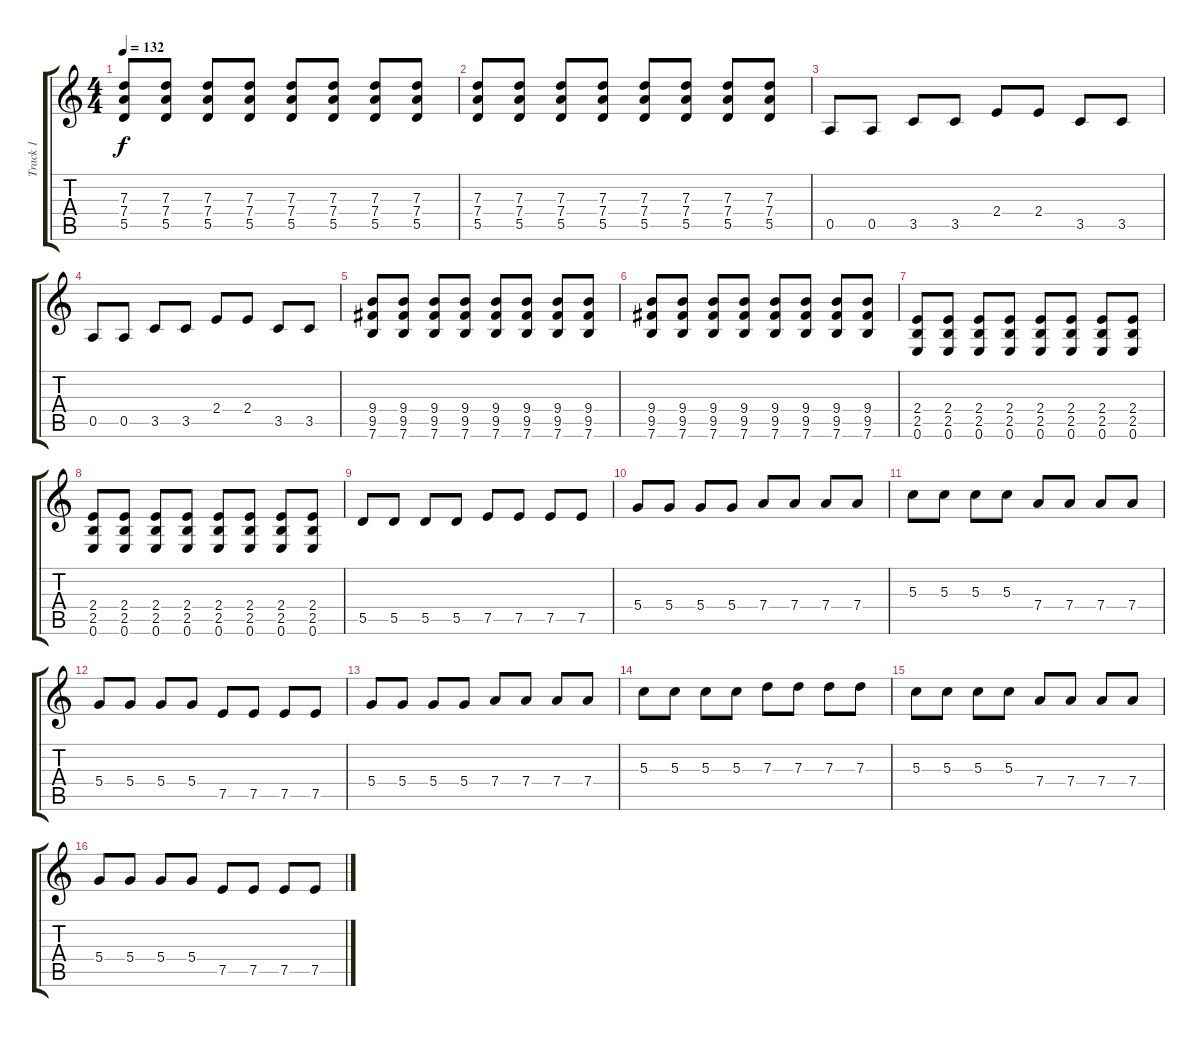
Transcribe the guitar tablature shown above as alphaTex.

\track ("Track 1" "Track 1") {instrument electricguitarclean}
\staff {score tabs}
\tuning (E4 B3 G3 D3 A2 E2) {hide}
\ts (4 4)
\tempo 132
\clef g2
\ks c
(7.3 7.4 5.5).8{dy f} (7.3 7.4 5.5).8 (7.3 7.4 5.5).8 (7.3 7.4 5.5).8 (7.3 7.4 5.5).8 (7.3 7.4 5.5).8 (7.3 7.4 5.5).8 (7.3 7.4 5.5).8 |
(7.3 7.4 5.5).8 (7.3 7.4 5.5).8 (7.3 7.4 5.5).8 (7.3 7.4 5.5).8 (7.3 7.4 5.5).8 (7.3 7.4 5.5).8 (7.3 7.4 5.5).8 (7.3 7.4 5.5).8 |
0.5.8 0.5.8 3.5.8 3.5.8 2.4.8 2.4.8 3.5.8 3.5.8 |
0.5.8 0.5.8 3.5.8 3.5.8 2.4.8 2.4.8 3.5.8 3.5.8 |
(9.4 9.5 7.6).8 (9.4 9.5 7.6).8 (9.4 9.5 7.6).8 (9.4 9.5 7.6).8 (9.4 9.5 7.6).8 (9.4 9.5 7.6).8 (9.4 9.5 7.6).8 (9.4 9.5 7.6).8 |
(9.4 9.5 7.6).8 (9.4 9.5 7.6).8 (9.4 9.5 7.6).8 (9.4 9.5 7.6).8 (9.4 9.5 7.6).8 (9.4 9.5 7.6).8 (9.4 9.5 7.6).8 (9.4 9.5 7.6).8 |
(2.4 2.5 0.6).8 (2.4 2.5 0.6).8 (2.4 2.5 0.6).8 (2.4 2.5 0.6).8 (2.4 2.5 0.6).8 (2.4 2.5 0.6).8 (2.4 2.5 0.6).8 (2.4 2.5 0.6).8 |
(2.4 2.5 0.6).8 (2.4 2.5 0.6).8 (2.4 2.5 0.6).8 (2.4 2.5 0.6).8 (2.4 2.5 0.6).8 (2.4 2.5 0.6).8 (2.4 2.5 0.6).8 (2.4 2.5 0.6).8 |
5.5.8{instrument electricguitarjazz} 5.5.8 5.5.8 5.5.8 7.5.8 7.5.8 7.5.8 7.5.8 |
5.4.8 5.4.8 5.4.8 5.4.8 7.4.8 7.4.8 7.4.8 7.4.8 |
5.3.8 5.3.8 5.3.8 5.3.8 7.4.8 7.4.8 7.4.8 7.4.8 |
5.4.8 5.4.8 5.4.8 5.4.8 7.5.8 7.5.8 7.5.8 7.5.8 |
5.4.8 5.4.8 5.4.8 5.4.8 7.4.8 7.4.8 7.4.8 7.4.8 |
5.3.8 5.3.8 5.3.8 5.3.8 7.3.8 7.3.8 7.3.8 7.3.8 |
5.3.8 5.3.8 5.3.8 5.3.8 7.4.8 7.4.8 7.4.8 7.4.8 |
5.4.8 5.4.8 5.4.8 5.4.8 7.5.8 7.5.8 7.5.8 7.5.8
